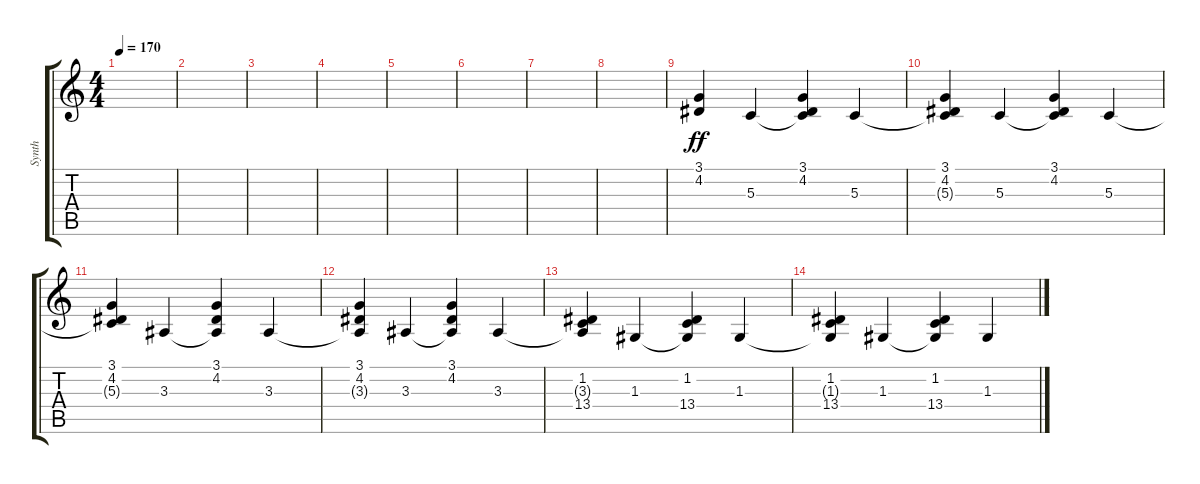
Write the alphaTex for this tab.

\track ("Synth" "Synth") {instrument synthstrings1}
\staff {score tabs}
\tuning (E4 B3 G3 D3 A2 E2) {hide}
\ts (4 4)
\tempo 170
\clef g2
\ks c
|
|
|
|
|
|
|
|
(3.1 4.2).4{dy ff instrument synthstrings1} 5.3.4 (3.1 4.2 5.3{t}).4 5.3.4 |
(3.1 4.2 5.3{t}).4 5.3.4 (3.1 4.2 5.3{t}).4 5.3.4 |
(3.1 4.2 5.3{t}).4 3.3.4 (3.1 4.2 3.3{t}).4 3.3.4 |
(3.1 4.2 3.3{t}).4 3.3.4 (3.1 4.2 3.3{t}).4 3.3.4 |
(1.2 3.3{t} 13.4).4 1.3.4 (1.2 1.3{t} 13.4).4 1.3.4 |
(1.2 1.3{t} 13.4).4 1.3.4 (1.2 1.3{t} 13.4).4 1.3.4
